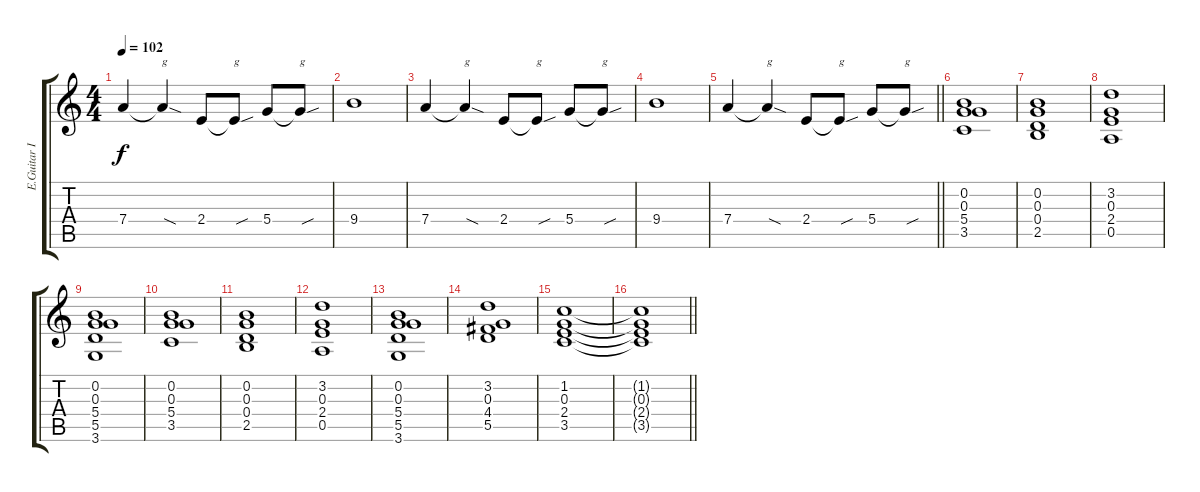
\track ("E.Guitar II" "E.Guitar I") {instrument distortionguitar}
\staff {score tabs}
\tuning (E4 B3 G3 D3 A2 E2) {hide}
\ts (4 4)
\tempo 102
\clef g2
\ks c
7.4.4{dy f} 7.4{sod t}.4{txt "g"} 2.4.8 2.4{sou t}.8{txt "g"} 5.4.8 5.4{sou t}.8{txt "g"} |
9.4.1 |
7.4.4 7.4{sod t}.4{txt "g"} 2.4.8 2.4{sou t}.8{txt "g"} 5.4.8 5.4{sou t}.8{txt "g"} |
9.4.1 |
\barLineRight lightlight
7.4.4 7.4{sod t}.4{txt "g"} 2.4.8 2.4{sou t}.8{txt "g"} 5.4.8 5.4{sou t}.8{txt "g"} |
(0.2 0.3 5.4 3.5).1 |
(0.2 0.3 0.4 2.5).1 |
(3.2 0.3 2.4 0.5).1 |
(0.2 0.3 5.4 5.5 3.6).1 |
(0.2 0.3 5.4 3.5).1 |
(0.2 0.3 0.4 2.5).1 |
(3.2 0.3 2.4 0.5).1 |
(0.2 0.3 5.4 5.5 3.6).1 |
(3.2 0.3 4.4 5.5).1 |
(1.2 0.3 2.4 3.5).1 |
\barLineRight lightlight
(1.2{t} 0.3{t} 2.4{t} 3.5{t}).1
